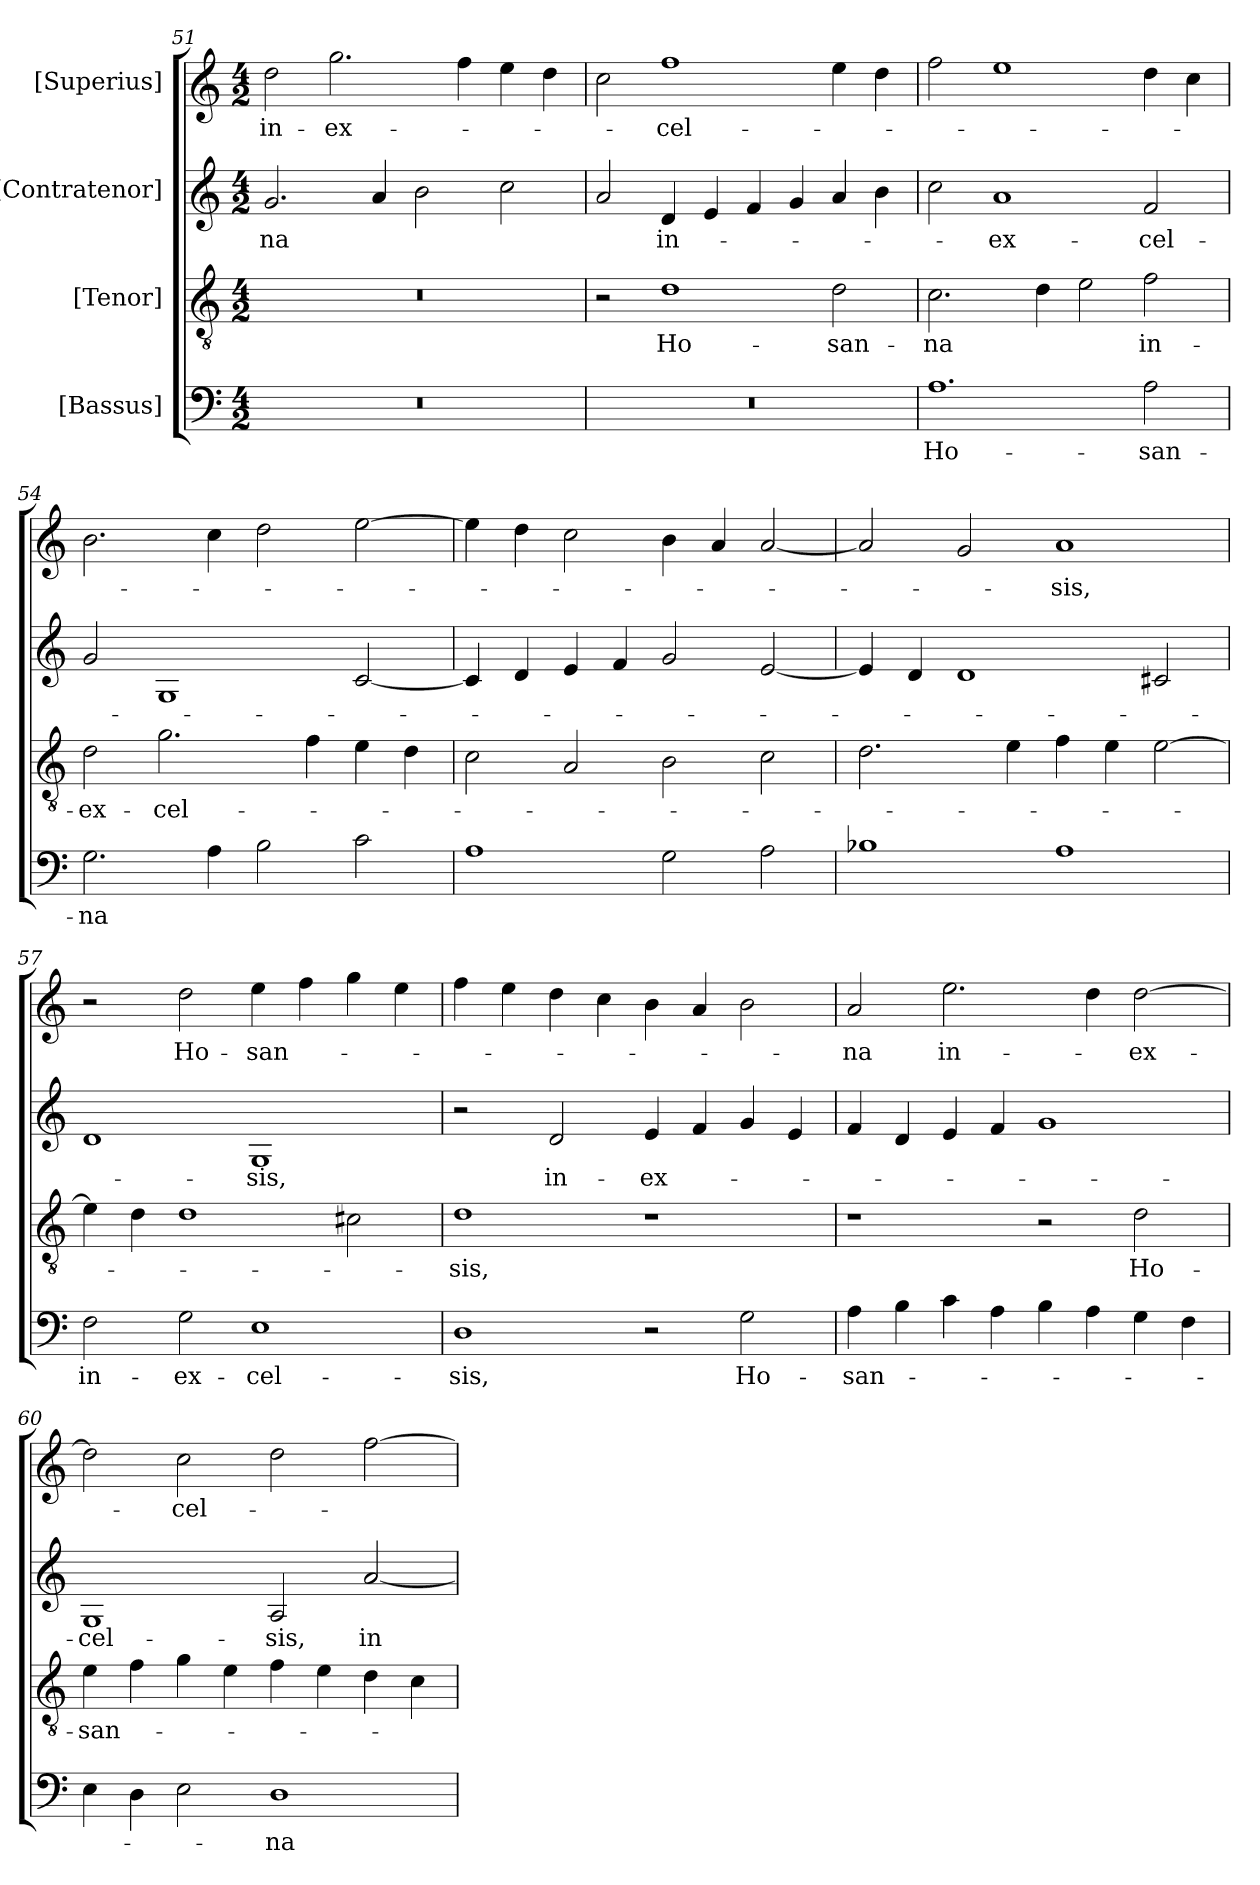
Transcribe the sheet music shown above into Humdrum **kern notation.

**kern	**text	**kern	**text	**kern	**text	**kern	**text
*part4	*part4	*part3	*part3	*part2	*part2	*part1	*part1
*staff4	*staff4	*staff3	*staff3	*staff2	*staff2	*staff1	*staff1
*I"[Bassus]	*	*I"[Tenor]	*	*I"[Contratenor]	*	*I"[Superius]	*
*clefF4	*	*clefGv2	*	*clefG2	*	*clefG2	*
*k[]	*	*k[]	*	*k[]	*	*k[]	*
*M4/2	*	*M4/2	*	*M4/2	*	*M4/2	*
=51	=51	=51	=51	=51	=51	=51	=51
0r	.	0r	.	2.g/	-na	2dd\	in-
.	.	.	.	.	.	2.gg\	ex-
.	.	.	.	4a/	.	.	.
.	.	.	.	2b\	.	.	.
.	.	.	.	.	.	4ff\	.
.	.	.	.	2cc\	.	4ee\	.
.	.	.	.	.	.	4dd\	.
=52	=52	=52	=52	=52	=52	=52	=52
0r	.	2r	.	2a/	.	2cc\	.
.	.	1d\	Ho-	4d/	in-	1ff\	-cel-
.	.	.	.	4e/	.	.	.
.	.	.	.	4f/	.	.	.
.	.	.	.	4g/	.	.	.
.	.	2d\	-san-	4a/	.	4ee\	.
.	.	.	.	4b\	.	4dd\	.
=53	=53	=53	=53	=53	=53	=53	=53
1.A\	Ho-	2.c\	-na	2cc\	.	2ff\	.
.	.	.	.	1a/	ex-	1ee\	.
.	.	4d\	.	.	.	.	.
.	.	2e\	.	.	.	.	.
2A\	-san-	2f\	in-	2f/	-cel-	4dd\	.
.	.	.	.	.	.	4cc\	.
=54	=54	=54	=54	=54	=54	=54	=54
2.G\	-na	2d\	ex-	2g/	.	2.b\	.
.	.	2.g\	-cel-	1G/	.	.	.
4A\	.	.	.	.	.	4cc\	.
2B\	.	.	.	.	.	2dd\	.
.	.	4f\	.	.	.	.	.
2c\	.	4e\	.	[2c/	.	[2ee\	.
.	.	4d\	.	.	.	.	.
=55	=55	=55	=55	=55	=55	=55	=55
1A\	.	2c\	.	4c/]	.	4ee\]	.
.	.	.	.	4d/	.	4dd\	.
.	.	2A/	.	4e/	.	2cc\	.
.	.	.	.	4f/	.	.	.
2G\	.	2B\	.	2g/	.	4b\	.
.	.	.	.	.	.	4a/	.
2A\	.	2c\	.	[2e/	.	[2a/	.
=56	=56	=56	=56	=56	=56	=56	=56
1B-X\	.	2.d\	.	4e/]	.	2a/]	.
.	.	.	.	4d/	.	.	.
.	.	.	.	1d/	.	2g/	.
.	.	4e\	.	.	.	.	.
1A\	.	4f\	.	.	.	1a/	-sis,
.	.	4e\	.	.	.	.	.
.	.	[2e\	.	2c#X/	.	.	.
=57	=57	=57	=57	=57	=57	=57	=57
2F\	in-	4e\]	.	1d/	.	2r	.
.	.	4d\	.	.	.	.	.
2G\	ex-	1d\	.	.	.	2dd\	Ho-
1E\	-cel-	.	.	1G/	-sis,	4ee\	-san-
.	.	.	.	.	.	4ff\	.
.	.	2c#X\	.	.	.	4gg\	.
.	.	.	.	.	.	4ee\	.
=58	=58	=58	=58	=58	=58	=58	=58
1D\	-sis,	1d\	-sis,	2r	.	4ff\	.
.	.	.	.	.	.	4ee\	.
.	.	.	.	2d/	in-	4dd\	.
.	.	.	.	.	.	4cc\	.
2r	.	1r	.	4e/	ex-	4b\	.
.	.	.	.	4f/	.	4a/	.
2G\	Ho-	.	.	4g/	.	2b\	.
.	.	.	.	4e/	.	.	.
=59	=59	=59	=59	=59	=59	=59	=59
4A\	-san-	1r	.	4f/	.	2a/	-na
4B\	.	.	.	4d/	.	.	.
4c\	.	.	.	4e/	.	2.ee\	in-
4A\	.	.	.	4f/	.	.	.
4B\	.	2r	.	1g/	.	.	.
4A\	.	.	.	.	.	4dd\	.
4G\	.	2d\	Ho-	.	.	[2dd\	ex-
4F\	.	.	.	.	.	.	.
=60	=60	=60	=60	=60	=60	=60	=60
4E\	.	4e\	-san-	1G/	-cel-	2dd\]	.
4D\	.	4f\	.	.	.	.	.
2E\	.	4g\	.	.	.	2cc\	-cel-
.	.	4e\	.	.	.	.	.
1D\	-na	4f\	.	2A/	-sis,	2dd\	.
.	.	4e\	.	.	.	.	.
.	.	4d\	.	[2a/	in-	[2ff\	.
.	.	4c\	.	.	.	.	.
=	=	=	=	=	=	=	=
*-	*-	*-	*-	*-	*-	*-	*-
